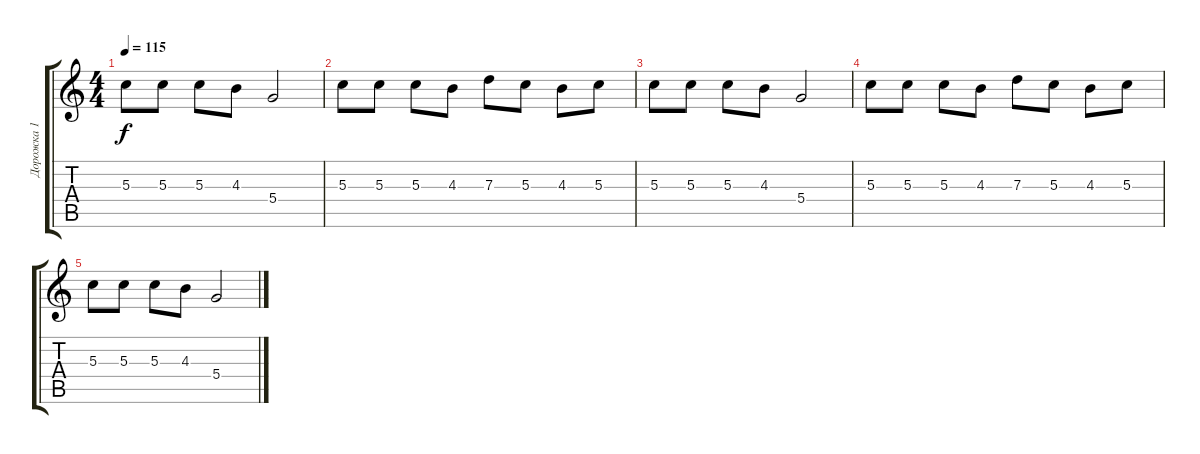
\track ("Дорожка 1" "Дорожка 1") {instrument distortionguitar}
\staff {score tabs}
\tuning (E4 B3 G3 D3 A2 E2) {hide}
\ts (4 4)
\tempo 115
\clef g2
\ks c
5.3.8{dy f} 5.3.8 5.3.8 4.3.8 5.4.2 |
5.3.8 5.3.8 5.3.8 4.3.8 7.3.8 5.3.8 4.3.8 5.3.8 |
5.3.8 5.3.8 5.3.8 4.3.8 5.4.2 |
5.3.8 5.3.8 5.3.8 4.3.8 7.3.8 5.3.8 4.3.8 5.3.8 |
5.3.8 5.3.8 5.3.8 4.3.8 5.4.2
